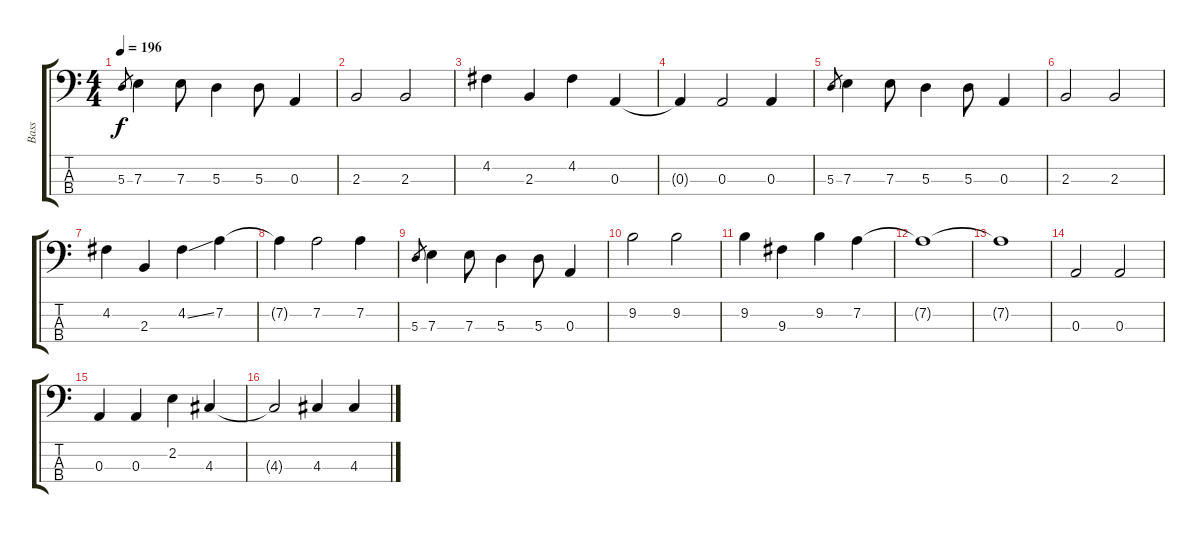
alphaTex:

\track ("Bass" "Bass") {instrument electricbassfinger}
\staff {score tabs}
\tuning (G2 D2 A1 E1) {hide}
\ts (4 4)
\tempo 196
\clef f4
\ks c
5.3.8{gr dy f} 7.3.4 7.3.8 5.3.4 5.3.8 0.3.4 |
2.3.2 2.3.2 |
4.2.4 2.3.4 4.2.4 0.3.4 |
0.3{t}.4 0.3.2 0.3.4 |
5.3.8{gr} 7.3.4 7.3.8 5.3.4 5.3.8 0.3.4 |
2.3.2 2.3.2 |
4.2.4 2.3.4 4.2{ss}.4 7.2.4 |
7.2{t}.4 7.2.2 7.2.4 |
5.3.8{gr} 7.3.4 7.3.8 5.3.4 5.3.8 0.3.4 |
9.2.2 9.2.2 |
9.2.4 9.3.4 9.2.4 7.2.4 |
7.2{t}.1 |
7.2{t}.1 |
0.3.2 0.3.2 |
0.3.4 0.3.4 2.2.4 4.3.4 |
4.3{t}.2 4.3.4 4.3.4
